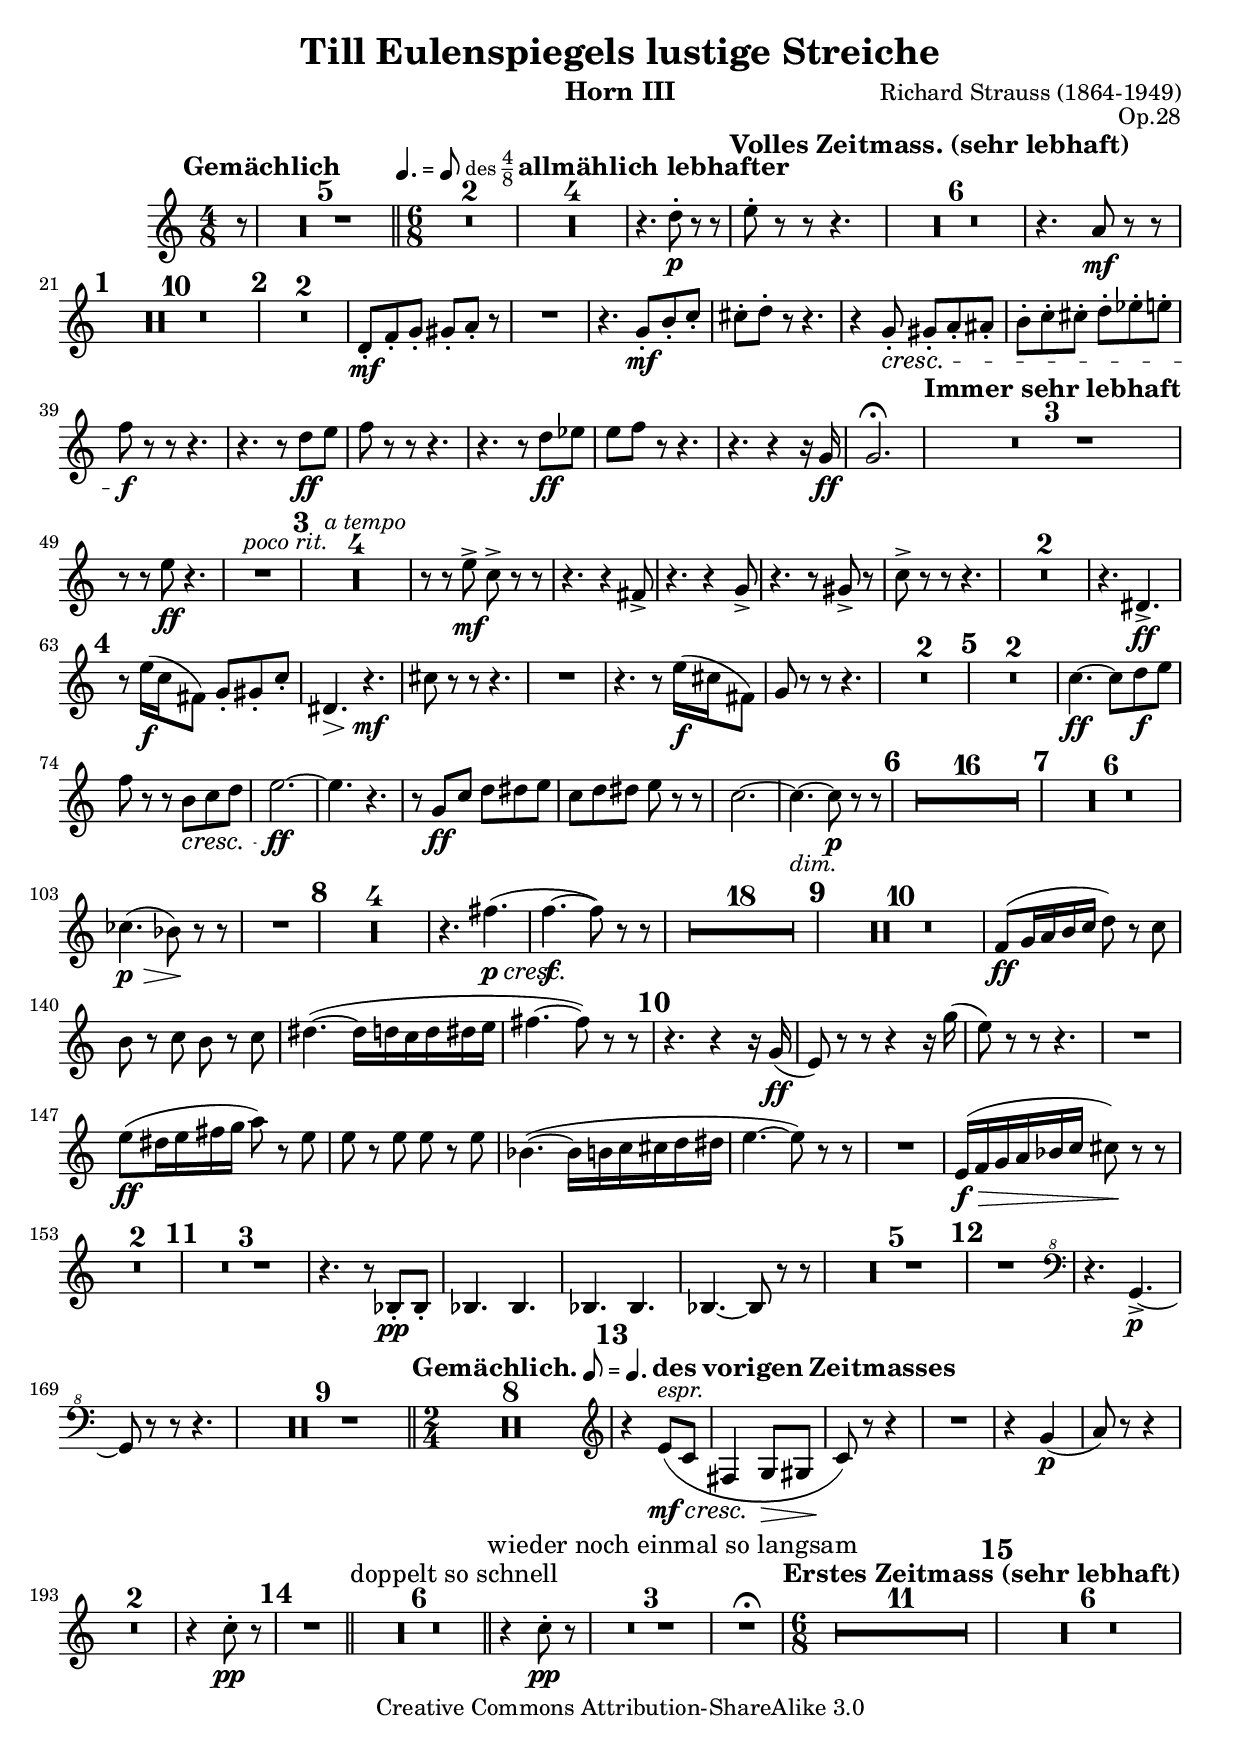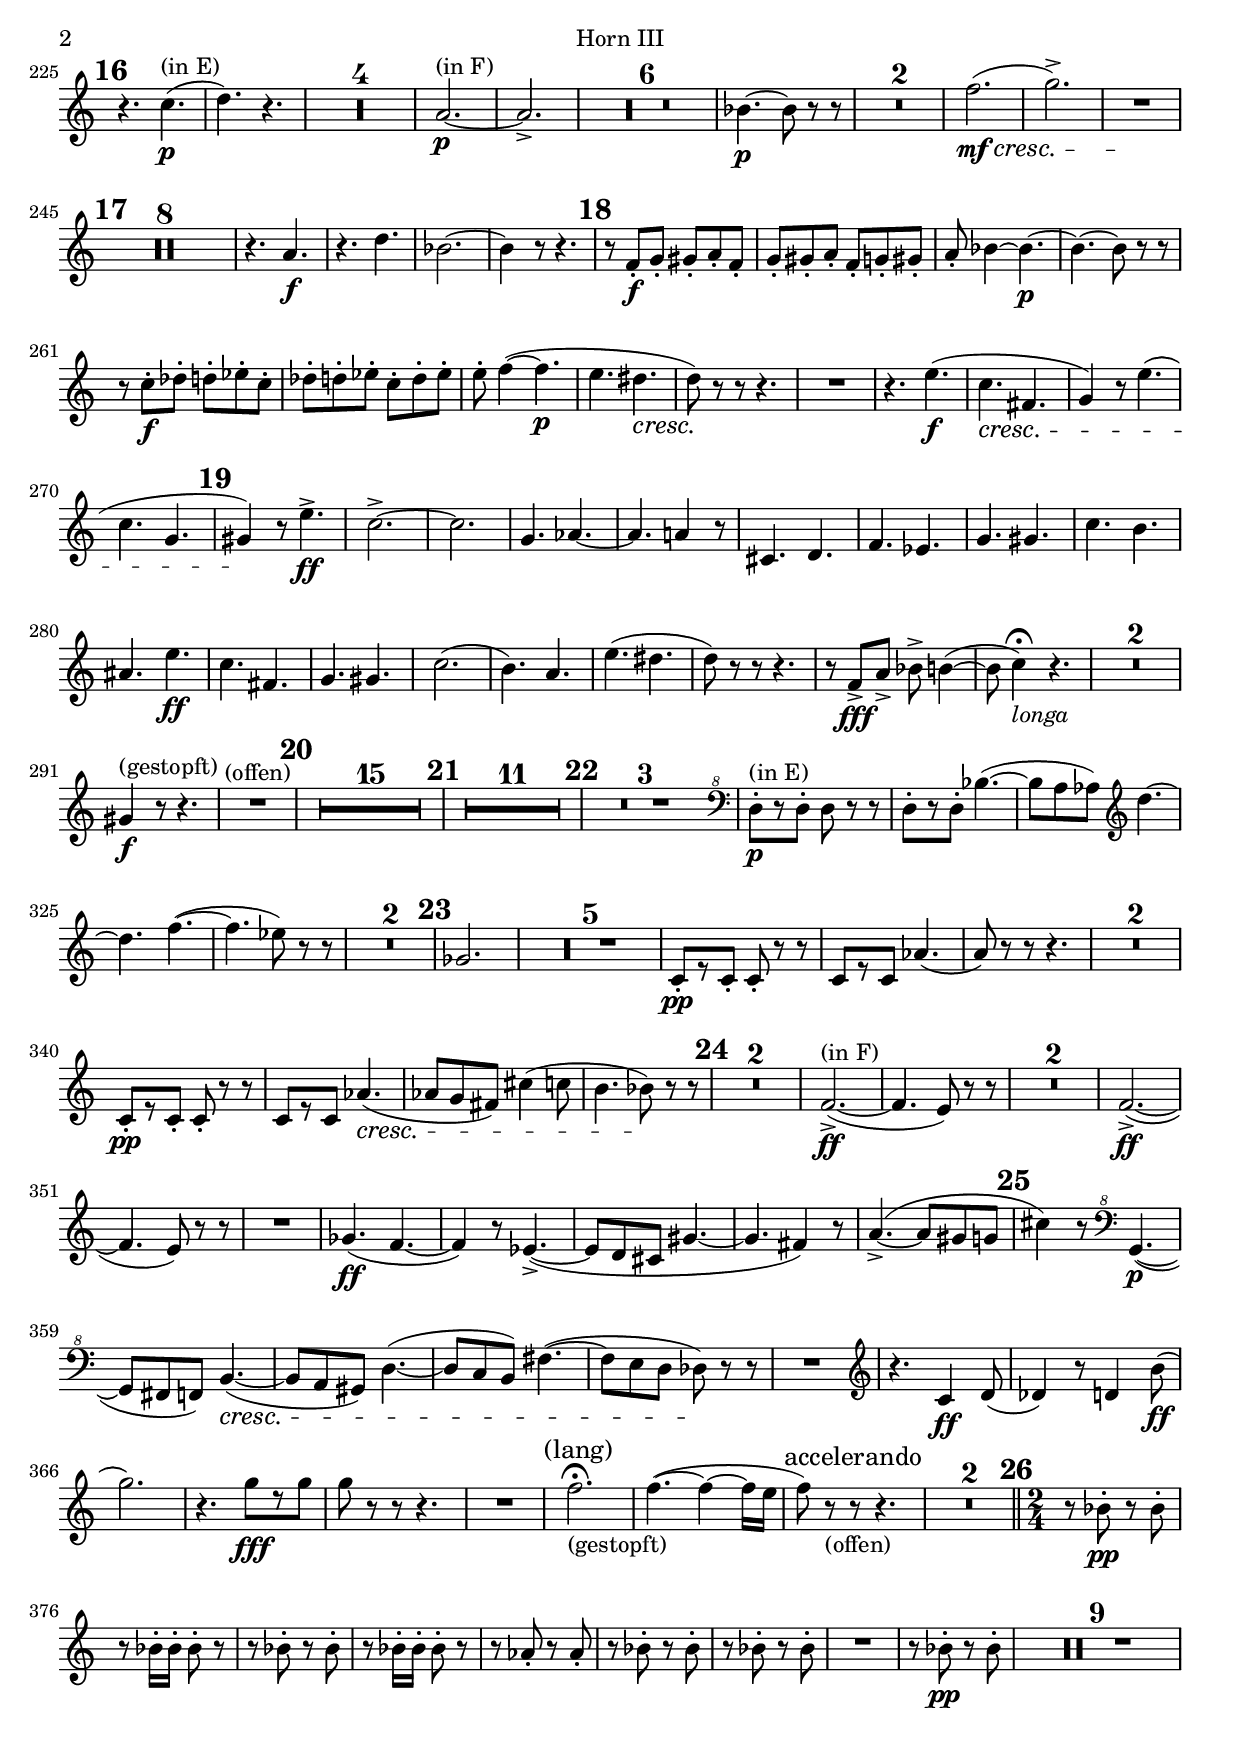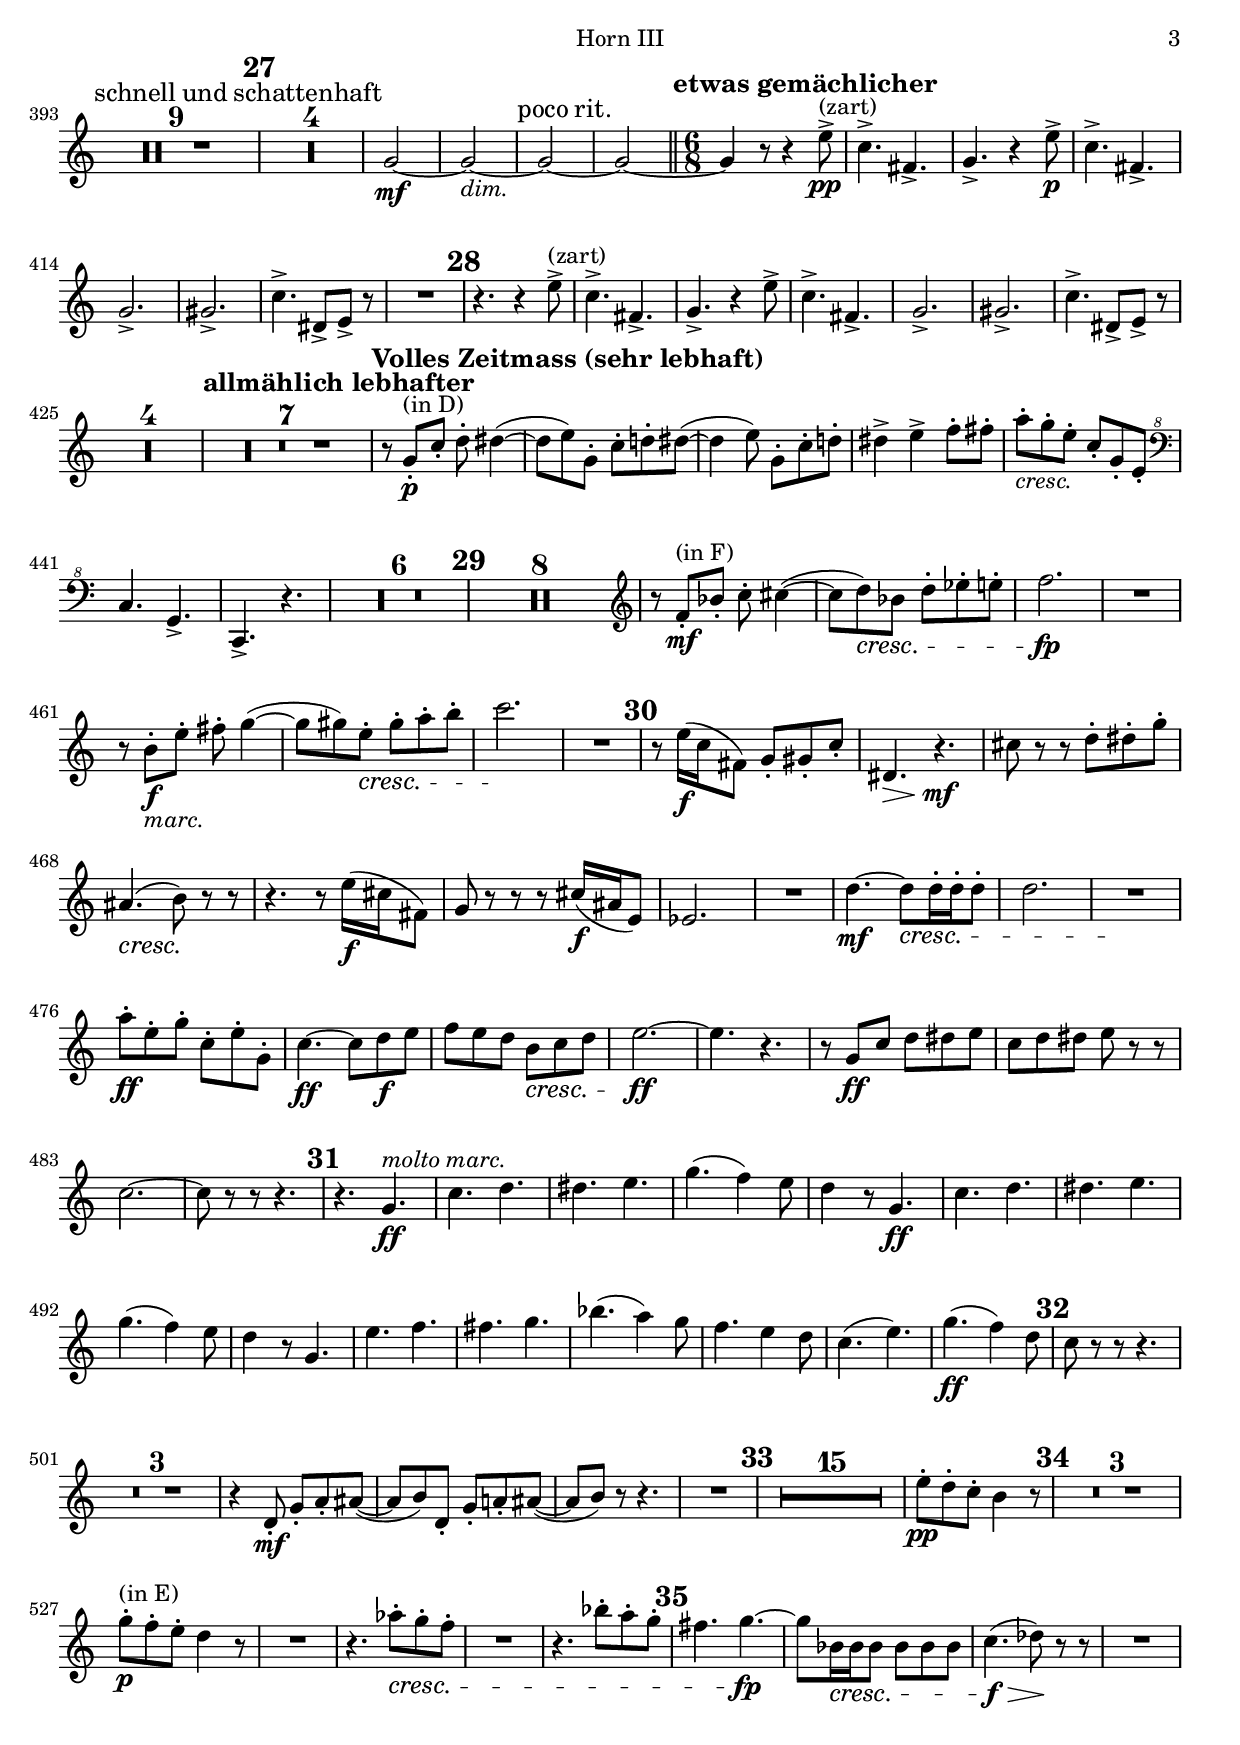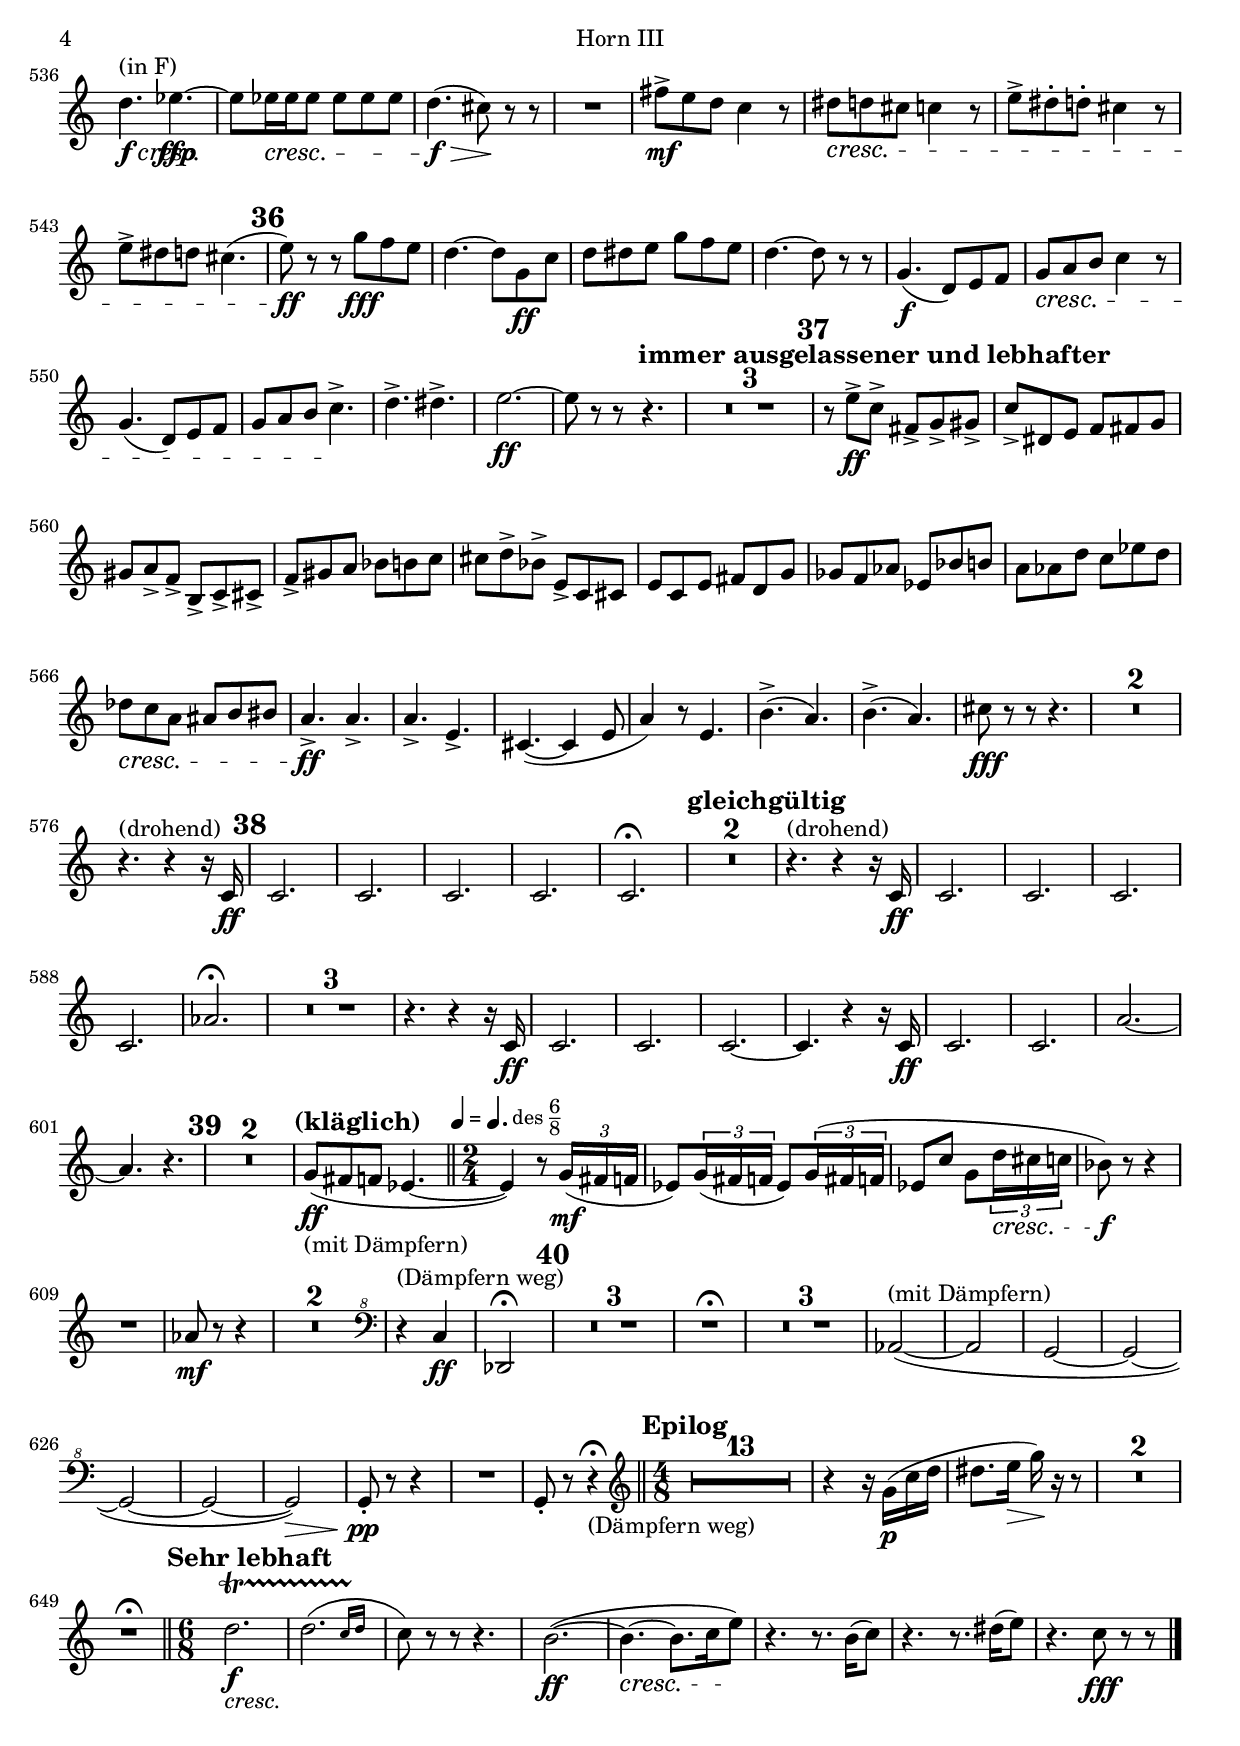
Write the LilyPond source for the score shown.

\version "2.12.2"

\include "defs.lyi" 
\version "2.12.2"

hornThree = \relative c''
{
  \transposition f
  r8
  R2*5 |

  %6/8
  R2.*6 |
  r4. d8-.\p r r |
  e-. r r r4. |
  R2.*6 |
  r4. a,8\mf r r |

  %1
  R2.*12 |
  d,8-.\mf f-. g-. gis-. a-. r |
  R2. |
  r4. g8-.\mf b-. c-. |
  cis-. d-. r r4. |
  \crescTextCresc
  r4 g,8-.\< gis-. a-. ais-. |
  b-. c-. cis-. d-. ees-. e-. |
  f\f r r r4. |
  r4. r8 d\ff e |
  f r r r4. |
  r4. r8 d\ff ees |
  e f r r4. |
  r4. r4 r16 g,\ff |
  g2.\fermata |
  R2.*3 |
  r8 r e'\ff r4. |
  R2. |

  %3
  R2.*4 |
  r8 r e->\mf c-> r r |
  r4. r4 fis,8-> |
  r4. r4 g8-> |
  r4. r8 gis-> r |
  c-> r r r4. |
  R2.*2 |
  r4. dis,->\ff |

  %4
  r8 e'16(\f c fis,8) g-. gis-. c-. |
  dis,4.\> r4.\mf |
  cis'8 r r r4. |
  R2. |
  r4. r8 e16(\f cis fis,8) |
  g8 r r r4. |
  R2.*4 |
  c4.~\ff c8 d\f e |
  f r r b,\< c d |
  e2.~\ff |
  e4. r |
  r8 g,\ff c d dis e |
  c d dis e r r |
  c2.~ |
  c4.~_\mdim c8\p r r |

  %6
  R2.*16 |

  %7
  R2.*6 |
  ces4.(\p\> bes8)\! r r |
  R2. |

  %8
  R2.*4 |
  r4. fis'(\p\< |
  f~\f f8) r r |
  R2.*18 |

  %9
  R2.*10 |
  f,8(\ff g16 a b c d8) r c |
  b r c b r c |
  dis4.~( dis16 d c d dis e |
  fis4.~ fis8) r r |

  %10
  r4. r4 r16 g,(\ff |
  e8) r r r4 r16 g'( |
  e8) r r r4. |
  R2. |
  e8(\ff dis16 e fis g a8) r e |
  e r e e r e |
  bes4.~( bes16 b c cis d dis |
  e4.~ e8) r r |
  R2. |
  e,16(\f\> f g a bes c cis8)\! r r |
  R2.*2 |

  %11
  R2.*3 |
  r4. r8 bes,-.\pp bes-. |
  bes4. bes |
  bes bes |
  bes~ bes8 r r |
  R2.*5 |

  %12
  R2. |
  \clef "bass^8"
  r4. g~->\p |
  g8 r r r4. |
  R2.*9 |

  %2/4
  R2*8 |

  %13
  \clef treble
  r4 e'8(\mf^\mespr\< c |
  fis,4\! g8\> gis |
  c)\! r r4 |
  R2 |
  r4 g'4(\p |
  a8) r r4 |
  R2*2 |
  r4 c8-.\pp r |

  %14
  R2*7 |
  r4 c8-.\pp r |
  R2*3 |
  R2^\fermataMarkup |

  %6/8
  R2.*11 |

  %15
  R2.*6 |

  %16
  \transposition e
  r4. c(\p^"(in E)" |
  d) r |
  R2.*4 |
  \transposition f
  a2.~\p^"(in F)" | a-> |
  R2.*6 |
  bes4.~\p bes8 r r |
  R2.*2 |
  \crescTextCresc
  f'2.(\mf\< |
  g->) |
  << {s8*0\!} {R2.} >> |

  %17
  R2.*8 |
  r4. a,\f |
  r d |
  bes2.~ |
  bes4 r8 r4. |

  %18
  r8 f-.\f g-. gis-. a-. f-. |
  g-. gis-. a-. f-. g-. gis-. |
  a-. bes4~ bes4.~\p |
  bes~ bes8 r r |
  r c-.\f des-. d-. ees-. c-. |
  des-. d-. ees-. c-. d-. ees-. |
  e-. f4~( f4.\p |
  e dis\< |
  d8)\! r r r4. |
  R2. |
  r4. e(\f\cresc |
  c fis, |
  g4) r8 e'4.( |
  c g |

  %19
  gis4)\! r8 e'4.->\ff |
  c2.~-> | c |
  g4. aes~ |
  aes a4 r8 |
  cis,4. d |
  f ees |
  g gis |
  c b |
  ais e'\ff |
  c fis, |
  g gis |
  c2.( |
  b4.) a |
  e'( dis |
  d8) r r r4. |
  r8 f,->\fff a-> bes-> b4~( |
  b8 c4)\fermata_\mlonga r4. |
  R2.*2 |
  gis4^"(gestopft)"\f r8 r4. |
  R2.^"(offen)" |

  %20
  R2.*15 |

  %21
  R2.*11 |

  %22
  R2.*3 |
  \clef "bass^8"
  \transposition e
  d8[-.\p^"(in E)" r d]-. d r r |
  d[-. r d]-. bes'4.~( |
  bes8 a aes) \clef treble d4.~ |
  d f~( |
  f ees8) r r |
  R2.*2 |

  %23
  ges,2. |
  R2.*5 |
  c,8[-.\pp r c]-. c-. r r |
  c8[ r c] aes'4.( |
  a8) r r r4. |
  R2.*2 |
  c,8[-.\pp r c]-. c-. r r |
  \crescTextCresc
  c8[ r c] aes'4.(\< |
  aes8 g fis) cis'4( c8 |
  b4. bes8)\! r r |

  %24
  R2.*2 |
  \transposition f
  f2.~->(\ff^"(in F)" |
  f4. e8) r r |
  R2.*2 |
  f2.~->(\ff |
  f4. e8) r r |
  R2. |
  ges4.(\ff f~ |
  f4) r8 ees4.~(-> |
  ees8 d cis gis'4.~ |
  gis fis4) r8 |
  a4.~(-> a8 gis g |

  %25
  cis4) r8 \clef "bass^8" g,4.~(\p |
  \crescTextCresc
  g8 fis f) b4.~(\< |
  b8 a gis) d'4.~( |
  d8 c b) fis'4.~( |
  fis8 e d des)\! r r |
  R2. |
  \clef treble
  r4. c4\ff d8( |
  des4) r8 d4 b'8(\ff |
  g'2.) |
  r4. g8[\fff r g] |
  g r r r4. |
  R2. |
  f2.\fermata_"(gestopft)" |
  f4.~( f4~ f16 e |
  f8) r_"(offen)" r r4. |
  R2.*2 | \bar "||"

  %26
  %2/4
  r8 bes,-.\pp r bes-. |
  r bes16-. bes-. bes8-. r |
  r8 bes-. r bes-. |
  r bes16-. bes-. bes8-. r |
  r8 aes-. r aes-. |
  r bes-. r bes-. |
  r bes-. r bes-. |
  R2
  r8 bes-.\pp r bes-. |
  R2*18 |

  %27
  R2*4 |
  g2~\mf | g~_\mdim | g~ | g~ |

  %6/8
  g4 r8 r4 e'8->\pp^\mzart |
  c4.-> fis,-> |
  g-> r4 e'8->\p |
  c4.-> fis,-> |
  g2.-> |
  gis-> |
  c4.-> dis,8-> e-> r |
  R2. |

  %28
  r4. r4 e'8->^\mzart |
  c4.-> fis,-> |
  g-> r4 e'8-> |
  c4.-> fis,-> |
  g2.-> |
  gis-> |
  c4.-> dis,8-> e-> r |
  R2.*11 |
  \transposition d
  r8 g-.\p^"(in D)" c-. d-. dis4~( |
  dis8 e) g,-. c-. d-. dis~( |
  dis4 e8) g,-. c-. d-. |
  dis4-> e-> f8-. fis-. |
  a-._\mcresc g-. e-. c-. g-. e-. |
  \clef "bass^8"
  c4. g-> |
  c,-> r |
  R2.*6 |

  %29
  R2.*8 |
  \clef treble
  \transposition f
  r8 f'-.\mf^"(in F)" bes-. c-. cis4~( |
  cis8 d)\< bes d-. ees-. e-. |
  f2.\fp |
  R2. |
  r8 b,8-.\f_\mmarc e-. fis-. g4~( |
  g8 gis) e-.\< gis-. a-. b-. |
  c2.\! |
  R2. |

  %30
  r8 e,16(\f c fis,8) g-. gis-. c-. |
  dis,4.\> r\mf |
  cis'8 r r d-. dis-. g-. |
  ais,4.(\< b8)\! r r |
  r4. r8 e16(\f cis fis,8) |
  g r r r cis16(\f ais e8) |
  ees2. |
  R2. |
  d'4.~\mf d8\< d16-. d-. d8-. |
  d2. |
  << s2.*0\! R2. >> |
  a'8-.\ff e-. g-. c,-. e-. g,-. |
  c4.~\ff c8 d\f e |
  f e d b\< c d |
  e2.~\ff |
  e4. r |
  r8 g,8\ff c d dis e |
  c d dis e r r |
  c2.~ |
  c8 r r r4. |

  %31
  r g\ff^\mmoltomarc |
  c d |
  dis e |
  g( f4) e8 |
  d4 r8 g,4.\ff |
  c d |
  dis e |
  g( f4) e8 |
  d4 r8 g,4. |
  e' f |
  fis g |
  bes( a4) g8 |
  f4. e4 d8 |
  c4.( e) |
  g4.(\ff f4) d8 |

  %32
  c8 r r r4. |
  R2.*3 |
  r4 d,8-.\mf g-. a-. ais~( |
  ais b) d,-. g-. a-. ais~( |
  ais b) r r4. |
  R2. |

  %33
  R2.*15 |
  e8-.\pp d-. c-. b4 r8 |

  %34 |
  R2.*3 |
  \transposition e
  g'8-.\p^"(in E)" f-. e-. d4 r8 |
  R2. |
  \crescTextCresc
  r4. aes'8-.\< g-. f-. |
  R2. |
  r4. bes8-. a-. g-. |

  %35
  fis4. g~\fp |
  \crescTextCresc
  g8 bes,16\< bes bes8 bes bes bes |
  c4.(\f\> des8)\! r r |
  R2. |
  \transposition f
  d4.\f\<^"(in F)" ees~\ffp |
  \crescTextCresc
  ees8 ees16\< ees ees8 ees ees ees |
  d4.(\f\> cis8)\! r r |
  R2. |
  fis8->\mf e d c4 r8 |
  \crescTextCresc
  dis8\< d cis c4 r8 |
  e8-> dis8-. d-. cis4 r8 |
  e8-> dis8 d cis4.( |

  %36
  e8)\ff r8 r g\fff f e |
  d4.~ d8 g,\ff c |
  d dis e g f e |
  d4.~ d8 r r |
  g,4.(\f d8) e f |
  \crescTextCresc
  g\< a b c4 r8 |
  g4.( d8) e f |
  g a b c4.->\! |
  d-> dis-> |
  e2.~\ff |
  e8 r r r4. |
  R2.*3 |

  %37
  r8 e->\ff c-> fis,-> g-> gis-> |
  c-> dis, e f fis g |
  gis a-> f-> b,-> c-> cis-> |
  f-> gis a bes b c |
  cis d-> bes-> e,-> c cis |
  e c e fis d g |
  ges f aes ees bes' b |
  a aes d c ees d |
  des\< c a ais b bis |
  a4.->\ff a-> |
  a-> e-> |
  cis4.~( cis4 e8 |
  a4) r8 e4. |
  b'->( a) |
  b->( a) |
  cis8\fff r r r4. |
  \repeat unfold 2
  {
    R2.*2 |
    r4.^"(drohend)" r4 r16 c,\ff |
    \repeat unfold 4 c2. |
  }
  \alternative
  {
    {c2.\fermata |}
    {aes'2.\fermata |}
  }
  R2.*3 |
  r4. r4 r16 c,\ff |
  c2. | c |
  c~ |
  c4. r4 r16 c\ff |
  c2. | c |
  a'~ | a4. r |

  %39
  R2.*2 |
  g8(\ff_"(mit Dämpfern)" fis f ees4.~ |

  %2/4
  ees4) r8 \times 2/3 {g16(\mf fis f} |
  ees8) \times 2/3 {g16( fis f} ees8) \times 2/3 {g16( fis f} |
  ees8 c' g \times 2/3 {d'16(\< cis c} |
  bes8)\f r r4 |
  R2 |
  aes8\mf r r4 |
  R2*2 |
  \clef "bass^8"
  r4^"(Dämpfern weg)" c,\ff |
  des,2\fermata |

  %40
  R2*3 |
  R2^\fermataMarkup |
  R2*3 |
  aes'2~(^"(mit Dämpfern)" | aes |
  \repeat unfold 4 g2~ | g2)\> |
  g8-.\pp r r4 |
  R2 |
  g8-. r r4\fermata_"(Dämpfern weg)" |
  \clef treble

  %Epilog
  %4/8
  R2*13 |
  r4 r16 g'(\p c d |
  dis8. e16\> g)\! r r8 |
  R2*2 |
  R2^\fermataMarkup |

  %6/8
  d2.\f\startTrillSpan_\mcresc |
  \afterGrace d( {c16[ d]\stopTrillSpan} |
  c8) r r r4. |
  b2.~(\ff |
  b4.~\< b8. c16 e8)\! |
  r4. r8. b16( c8) |
  r4. r8. dis16( e8) |
  r4. c8\fff r r |
}

 

instrument = "Horn III"

notes = \hornThree

\include "part.lyi"


